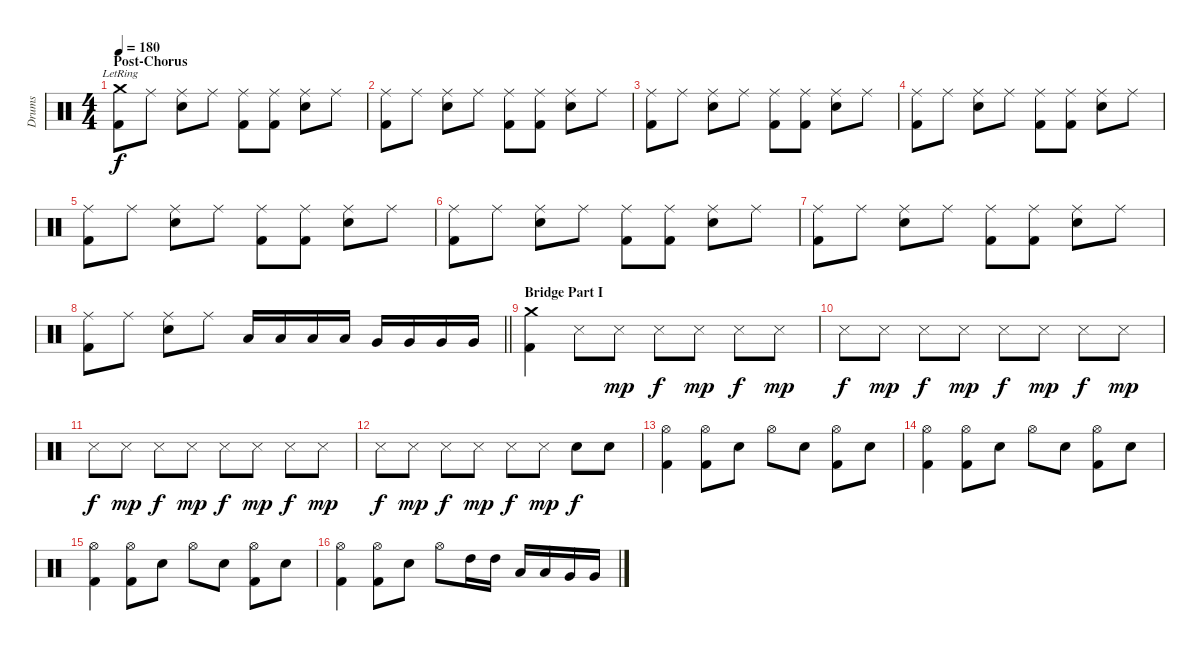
\track ("Drums" "Drums") {instrument percussion}
\staff {score}
\articulation defaults
\ts (4 4)
\section ("" "Post-Chorus")
\tempo 180
\clef neutral
\ks c
("Crash medium (hit)"{lr} "Kick (hit) 2").8{dy f} "Ride (middle)".8 ("Ride (middle)" "Electric Snare (hit)").8 "Ride (middle)".8 ("Ride (middle)" "Kick (hit) 2").8 ("Ride (middle)" "Kick (hit) 2").8 ("Ride (middle)" "Electric Snare (hit)").8 "Ride (middle)".8 |
("Ride (middle)" "Kick (hit) 2").8 "Ride (middle)".8 ("Ride (middle)" "Electric Snare (hit)").8 "Ride (middle)".8 ("Ride (middle)" "Kick (hit) 2").8 ("Ride (middle)" "Kick (hit) 2").8 ("Ride (middle)" "Electric Snare (hit)").8 "Ride (middle)".8 |
("Ride (middle)" "Kick (hit) 2").8 "Ride (middle)".8 ("Ride (middle)" "Electric Snare (hit)").8 "Ride (middle)".8 ("Ride (middle)" "Kick (hit) 2").8 ("Ride (middle)" "Kick (hit) 2").8 ("Ride (middle)" "Electric Snare (hit)").8 "Ride (middle)".8 |
("Ride (middle)" "Kick (hit) 2").8 "Ride (middle)".8 ("Ride (middle)" "Electric Snare (hit)").8 "Ride (middle)".8 ("Ride (middle)" "Kick (hit) 2").8 ("Ride (middle)" "Kick (hit) 2").8 ("Ride (middle)" "Electric Snare (hit)").8 "Ride (middle)".8 |
("Ride (middle)" "Kick (hit) 2").8 "Ride (middle)".8 ("Ride (middle)" "Electric Snare (hit)").8 "Ride (middle)".8 ("Ride (middle)" "Kick (hit) 2").8 ("Ride (middle)" "Kick (hit) 2").8 ("Ride (middle)" "Electric Snare (hit)").8 "Ride (middle)".8 |
("Ride (middle)" "Kick (hit) 2").8 "Ride (middle)".8 ("Ride (middle)" "Electric Snare (hit)").8 "Ride (middle)".8 ("Ride (middle)" "Kick (hit) 2").8 ("Ride (middle)" "Kick (hit) 2").8 ("Ride (middle)" "Electric Snare (hit)").8 "Ride (middle)".8 |
("Ride (middle)" "Kick (hit) 2").8 "Ride (middle)".8 ("Ride (middle)" "Electric Snare (hit)").8 "Ride (middle)".8 ("Ride (middle)" "Kick (hit) 2").8 ("Ride (middle)" "Kick (hit) 2").8 ("Ride (middle)" "Electric Snare (hit)").8 "Ride (middle)".8 |
\barLineRight lightlight
("Ride (middle)" "Kick (hit) 2").8 "Ride (middle)".8 ("Ride (middle)" "Electric Snare (hit)").8 "Ride (middle)".8 "Low Tom (hit)".16 "Low Tom (hit)".16 "Low Tom (hit)".16 "Low Tom (hit)".16 "Very Low Tom (hit)".16 "Very Low Tom (hit)".16 "Very Low Tom (hit)".16 "Very Low Tom (hit)".16 |
\section ("" "Bridge Part I")
("Crash medium (hit)" "Kick (hit) 2").4 "Snare (side stick) 3".8 "Snare (side stick) 3".8{dy mp} "Snare (side stick) 3".8{dy f} "Snare (side stick) 3".8{dy mp} "Snare (side stick) 3".8{dy f} "Snare (side stick) 3".8{dy mp} |
"Snare (side stick) 3".8{dy f} "Snare (side stick) 3".8{dy mp} "Snare (side stick) 3".8{dy f} "Snare (side stick) 3".8{dy mp} "Snare (side stick) 3".8{dy f} "Snare (side stick) 3".8{dy mp} "Snare (side stick) 3".8{dy f} "Snare (side stick) 3".8{dy mp} |
"Snare (side stick) 3".8{dy f} "Snare (side stick) 3".8{dy mp} "Snare (side stick) 3".8{dy f} "Snare (side stick) 3".8{dy mp} "Snare (side stick) 3".8{dy f} "Snare (side stick) 3".8{dy mp} "Snare (side stick) 3".8{dy f} "Snare (side stick) 3".8{dy mp} |
"Snare (side stick) 3".8{dy f} "Snare (side stick) 3".8{dy mp} "Snare (side stick) 3".8{dy f} "Snare (side stick) 3".8{dy mp} "Snare (side stick) 3".8{dy f} "Snare (side stick) 3".8{dy mp} "Electric Snare (hit)".8{dy f} "Electric Snare (hit)".8 |
("Hi-Hat (open)" "Kick (hit) 2").4 ("Hi-Hat (open)" "Kick (hit) 2").8 "Electric Snare (hit)".8 "Hi-Hat (open)".8 "Electric Snare (hit)".8 ("Hi-Hat (open)" "Kick (hit) 2").8 "Electric Snare (hit)".8 |
("Hi-Hat (open)" "Kick (hit) 2").4 ("Hi-Hat (open)" "Kick (hit) 2").8 "Electric Snare (hit)".8 "Hi-Hat (open)".8 "Electric Snare (hit)".8 ("Hi-Hat (open)" "Kick (hit) 2").8 "Electric Snare (hit)".8 |
("Hi-Hat (open)" "Kick (hit) 2").4 ("Hi-Hat (open)" "Kick (hit) 2").8 "Electric Snare (hit)".8 "Hi-Hat (open)".8 "Electric Snare (hit)".8 ("Hi-Hat (open)" "Kick (hit) 2").8 "Electric Snare (hit)".8 |
("Hi-Hat (open)" "Kick (hit) 2").4 ("Hi-Hat (open)" "Kick (hit) 2").8 "Electric Snare (hit)".8 "Hi-Hat (open)".8 "High Tom (hit)".16 "High Tom (hit)".16 "Low Tom (hit)".16 "Low Tom (hit)".16 "Very Low Tom (hit)".16 "Very Low Tom (hit)".16
